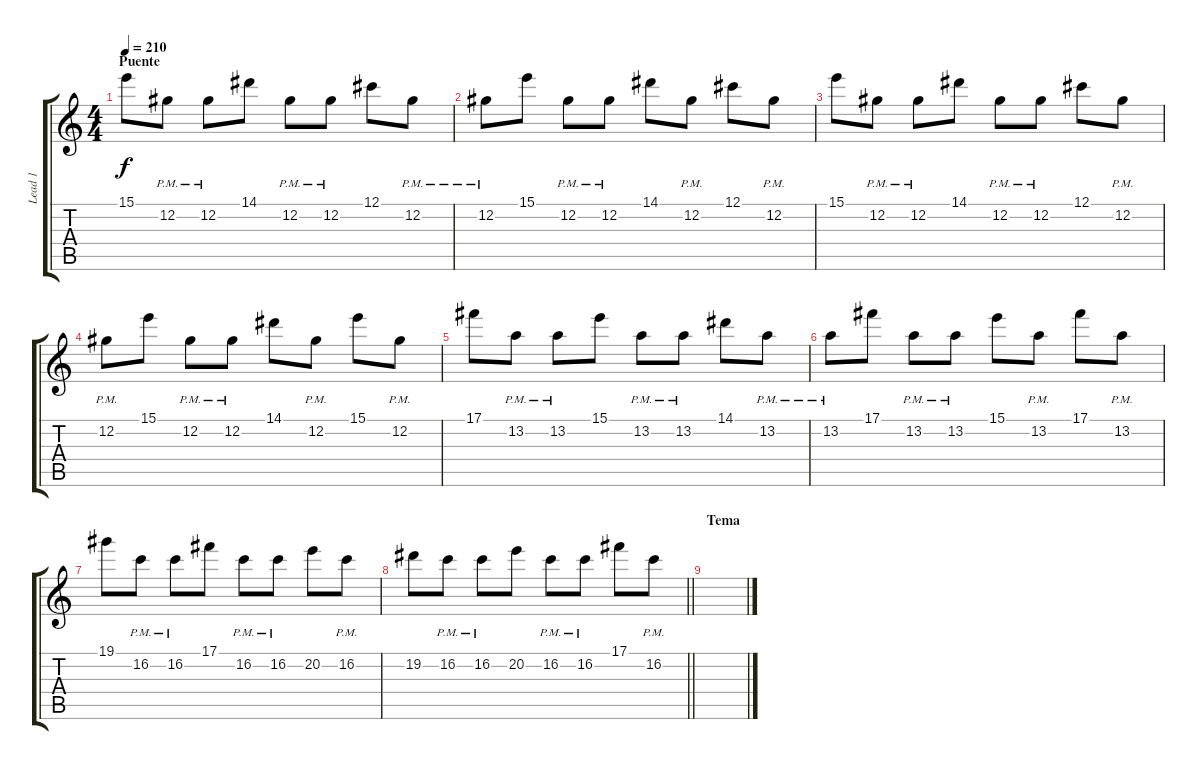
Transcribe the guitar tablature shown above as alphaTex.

\track ("Lead 1" "Lead 1") {instrument distortionguitar}
\staff {score tabs}
\tuning (Db4 Ab3 E3 B2 Gb2 Db2) {hide}
\ts (4 4)
\section ("" "Puente")
\tempo 210
\clef g2
\ks c
15.1.8{dy f} 12.2{pm}.8 12.2{pm}.8 14.1.8 12.2{pm}.8 12.2{pm}.8 12.1.8 12.2{pm}.8 |
12.2{pm}.8 15.1.8 12.2{pm}.8 12.2{pm}.8 14.1.8 12.2{pm}.8 12.1.8 12.2{pm}.8 |
15.1.8 12.2{pm}.8 12.2{pm}.8 14.1.8 12.2{pm}.8 12.2{pm}.8 12.1.8 12.2{pm}.8 |
12.2{pm}.8 15.1.8 12.2{pm}.8 12.2{pm}.8 14.1.8 12.2{pm}.8 15.1.8 12.2{pm}.8 |
17.1.8 13.2{pm}.8 13.2{pm}.8 15.1.8 13.2{pm}.8 13.2{pm}.8 14.1.8 13.2{pm}.8 |
13.2{pm}.8 17.1.8 13.2{pm}.8 13.2{pm}.8 15.1.8 13.2{pm}.8 17.1.8 13.2{pm}.8 |
19.1.8 16.2{pm}.8 16.2{pm}.8 17.1.8 16.2{pm}.8 16.2{pm}.8 20.2.8 16.2{pm}.8 |
\barLineRight lightlight
19.2.8 16.2{pm}.8 16.2{pm}.8 20.2.8 16.2{pm}.8 16.2{pm}.8 17.1.8 16.2{pm}.8 |
\section ("" "Tema")
